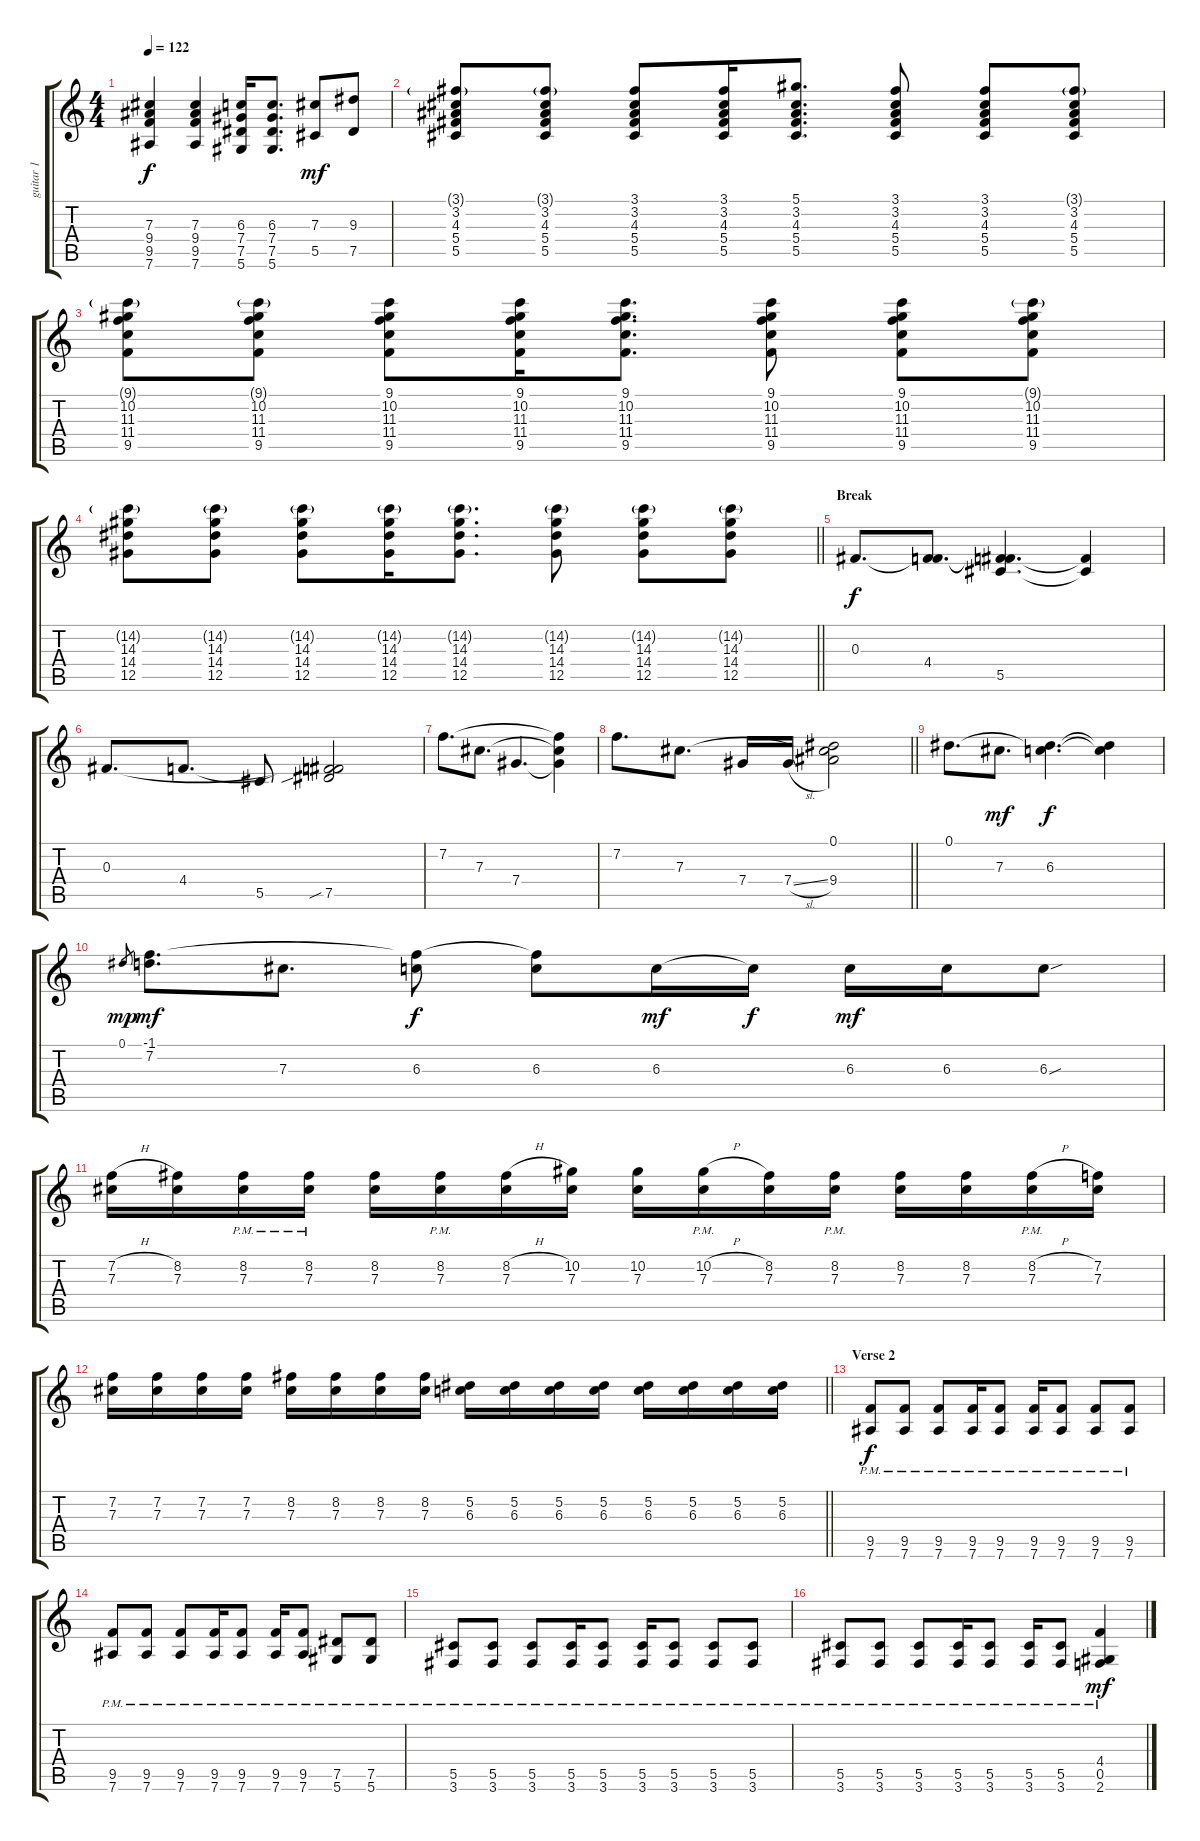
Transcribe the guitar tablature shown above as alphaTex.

\track ("guitar 1" "guitar 1") {instrument overdrivenguitar}
\staff {score tabs}
\tuning (Eb4 Bb3 Gb3 Db3 Ab2 Eb2) {hide}
\ts (4 4)
\tempo 122
\clef g2
\ks c
(7.3 9.4 9.5 7.6).4{dy f} (7.3 9.4 9.5 7.6).4 (6.3 7.4 7.5 5.6).16 (6.3 7.4 7.5 5.6).8{d} (7.3 5.5).8{dy mf} (9.3 7.5).8 |
(3.1{g} 3.2 4.3 5.4 5.5).8 (3.1{g} 3.2 4.3 5.4 5.5).8 (3.1 3.2 4.3 5.4 5.5).8 (3.1 3.2 4.3 5.4 5.5).16 (5.1 3.2 4.3 5.4 5.5).8{d} (3.1 3.2 4.3 5.4 5.5).8 (3.1 3.2 4.3 5.4 5.5).8 (3.1{g} 3.2 4.3 5.4 5.5).8 |
(9.1{g} 10.2 11.3 11.4 9.5).8 (9.1{g} 10.2 11.3 11.4 9.5).8 (9.1 10.2 11.3 11.4 9.5).8 (9.1 10.2 11.3 11.4 9.5).16 (9.1 10.2 11.3 11.4 9.5).8{d} (9.1 10.2 11.3 11.4 9.5).8 (9.1 10.2 11.3 11.4 9.5).8 (9.1{g} 10.2 11.3 11.4 9.5).8 |
\barLineRight lightlight
(14.2{g} 14.3 14.4 12.5).8 (14.2{g} 14.3 14.4 12.5).8 (14.2{g} 14.3 14.4 12.5).8 (14.2{g} 14.3 14.4 12.5).16 (14.2{g} 14.3 14.4 12.5).8{d} (14.2{g} 14.3 14.4 12.5).8 (14.2{g} 14.3 14.4 12.5).8 (14.2{g} 14.3 14.4 12.5).8 |
\section ("" "Break")
0.3.8{d dy f} (0.3{t} 4.4).8{d} (0.3{t} 4.4{t} 5.5).4{d} (4.4{t} 5.5{t}).4 |
0.3.8{d} 4.4.8{d} 5.5.8 (0.3{t} 4.4{t} 7.5{sib}).2 |
7.2.8{d} 7.3.8{d} 7.4.4{d} (7.2{t} 7.3{t} 7.4{t}).4 |
\barLineRight lightlight
7.2.8{d} 7.3.8{d} 7.4.16 7.4{sl}.16 (0.1 7.3{t} 9.4).2 |
0.1.8{d} 7.3.8{d dy mf} (0.1{t} 6.3).4{d dy f} (0.1{t} 6.3{t}).4 |
0.1.8{gr dy mp} (-1.1 7.2).8{d dy mf} 7.3.8{d} (7.2{t} 6.3).8{dy f} (7.2{t} 6.3).8 6.3.16{dy mf} 6.3{t}.16{dy f} 6.3.16{dy mf} 6.3.16 6.3{sou}.8 |
(7.2{h} 7.3).16 (8.2 7.3).16 (8.2{pm} 7.3{pm}).16 (8.2{pm} 7.3{pm}).16 (8.2 7.3).16 (8.2{pm} 7.3{pm}).16 (8.2{h} 7.3).16 (10.2 7.3).16 (10.2 7.3).16 (10.2{h pm} 7.3{pm}).16 (8.2 7.3).16 (8.2{pm} 7.3{pm}).16 (8.2 7.3).16 (8.2 7.3).16 (8.2{h pm} 7.3{pm}).16 (7.2 7.3).16 |
\barLineRight lightlight
(7.2 7.3).16 (7.2 7.3).16 (7.2 7.3).16 (7.2 7.3).16 (8.2 7.3).16 (8.2 7.3).16 (8.2 7.3).16 (8.2 7.3).16 (5.2 6.3).16 (5.2 6.3).16 (5.2 6.3).16 (5.2 6.3).16 (5.2 6.3).16 (5.2 6.3).16 (5.2 6.3).16 (5.2 6.3).16 |
\section ("" "Verse 2")
(9.5{pm} 7.6{pm}).8{dy f} (9.5{pm} 7.6{pm}).8 (9.5{pm} 7.6{pm}).8 (9.5{pm} 7.6{pm}).16 (9.5{pm} 7.6{pm}).8 (9.5{pm} 7.6{pm}).16 (9.5{pm} 7.6{pm}).8 (9.5{pm} 7.6{pm}).8 (9.5{pm} 7.6{pm}).8 |
(9.5{pm} 7.6{pm}).8 (9.5{pm} 7.6{pm}).8 (9.5{pm} 7.6{pm}).8 (9.5{pm} 7.6{pm}).16 (9.5{pm} 7.6{pm}).8 (9.5{pm} 7.6{pm}).16 (9.5{pm} 7.6{pm}).8 (7.5{pm} 5.6{pm}).8 (7.5{pm} 5.6{pm}).8 |
(5.5{pm} 3.6{pm}).8 (5.5{pm} 3.6{pm}).8 (5.5{pm} 3.6{pm}).8 (5.5{pm} 3.6{pm}).16 (5.5{pm} 3.6{pm}).8 (5.5{pm} 3.6{pm}).16 (5.5{pm} 3.6{pm}).8 (5.5{pm} 3.6{pm}).8 (5.5{pm} 3.6{pm}).8 |
(5.5{pm} 3.6{pm}).8 (5.5{pm} 3.6{pm}).8 (5.5{pm} 3.6{pm}).8 (5.5{pm} 3.6{pm}).16 (5.5{pm} 3.6{pm}).8 (5.5{pm} 3.6{pm}).16 (5.5{pm} 3.6{pm}).8 (4.4 0.5{pm} 2.6{pm}).4{dy mf}
